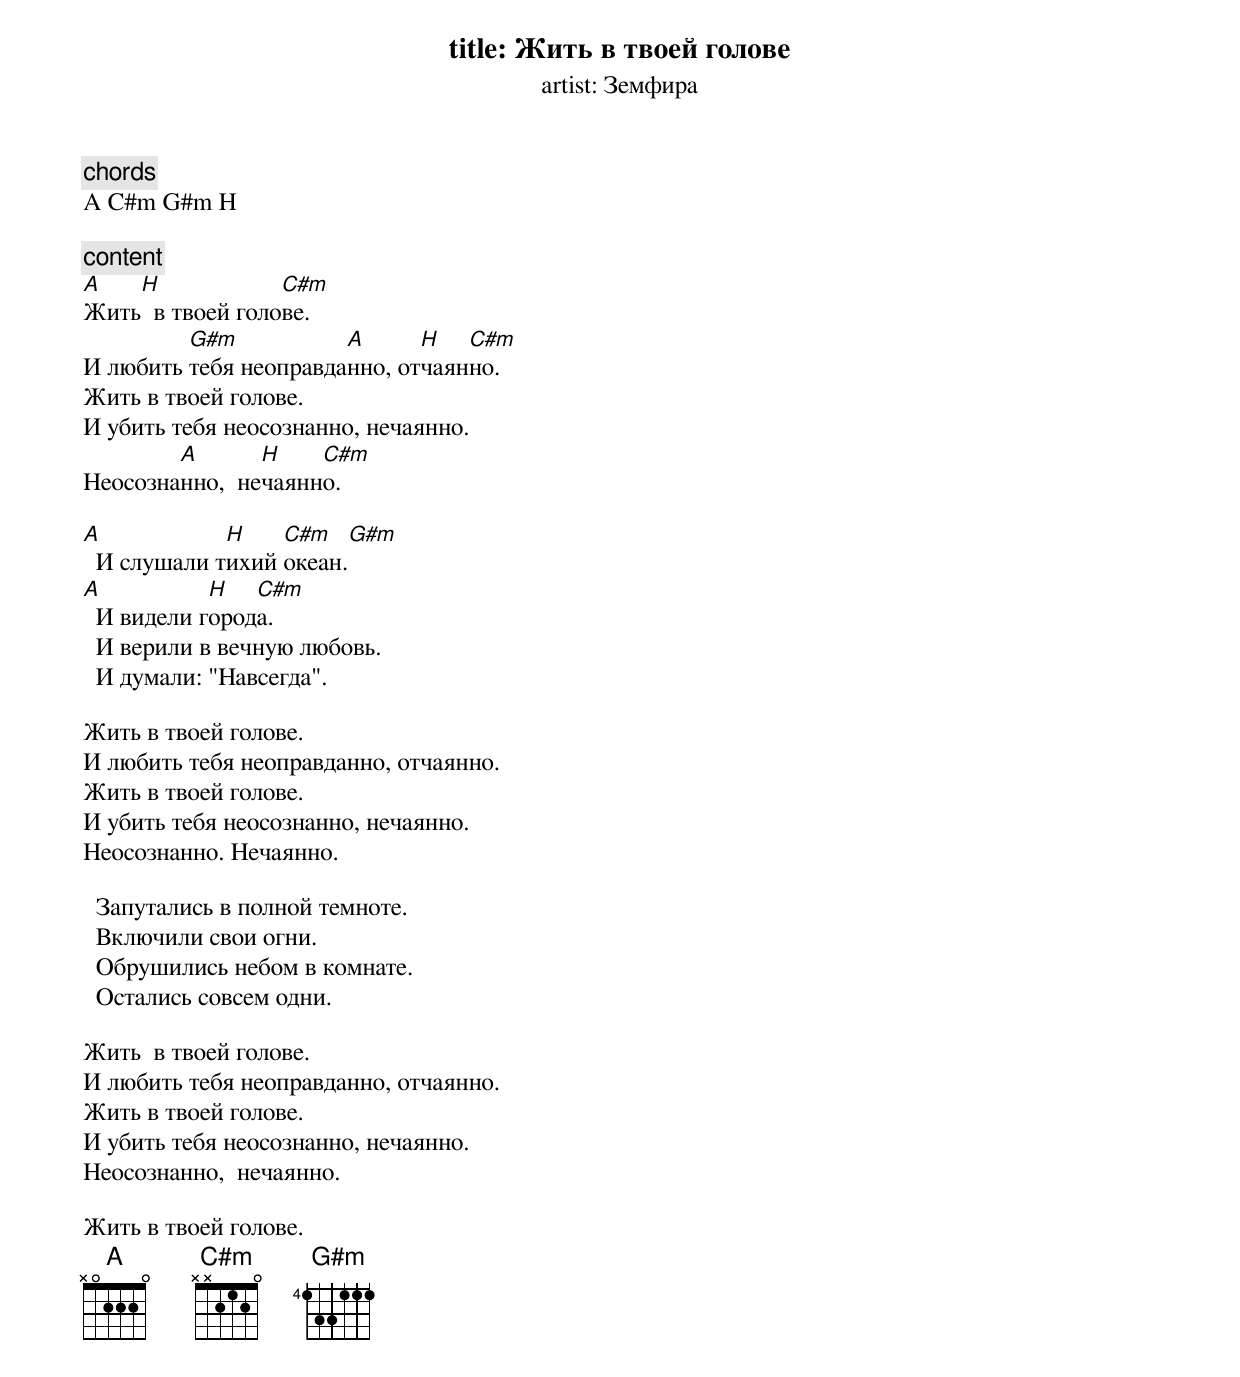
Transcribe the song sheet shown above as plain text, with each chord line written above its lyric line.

title: Жить в твоей голове
artist: Земфира

[chords]
A C#m G#m H

[content]
A   H             C#m
Жить  в твоей голове.
	 G#m           A      H   C#m
И любить тебя неоправданно, отчаянно.
Жить в твоей голове.
И убить тебя неосознанно, нечаянно.
	A       H    C#m
Неосознанно,  нечаянно.

A            H    C#m     G#m
  И слушали тихий океан.
A           H   C#m
  И видели города.
  И верили в вечную любовь.
  И думали: "Навсегда".

Жить в твоей голове.
И любить тебя неоправданно, отчаянно.
Жить в твоей голове.
И убить тебя неосознанно, нечаянно.
Неосознанно. Нечаянно.

  Запутались в полной темноте.
  Включили свои огни.
  Обрушились небом в комнате.
  Остались совсем одни.

Жить  в твоей голове.
И любить тебя неоправданно, отчаянно.
Жить в твоей голове.
И убить тебя неосознанно, нечаянно.
Неосознанно,  нечаянно.

Жить в твоей голове.
